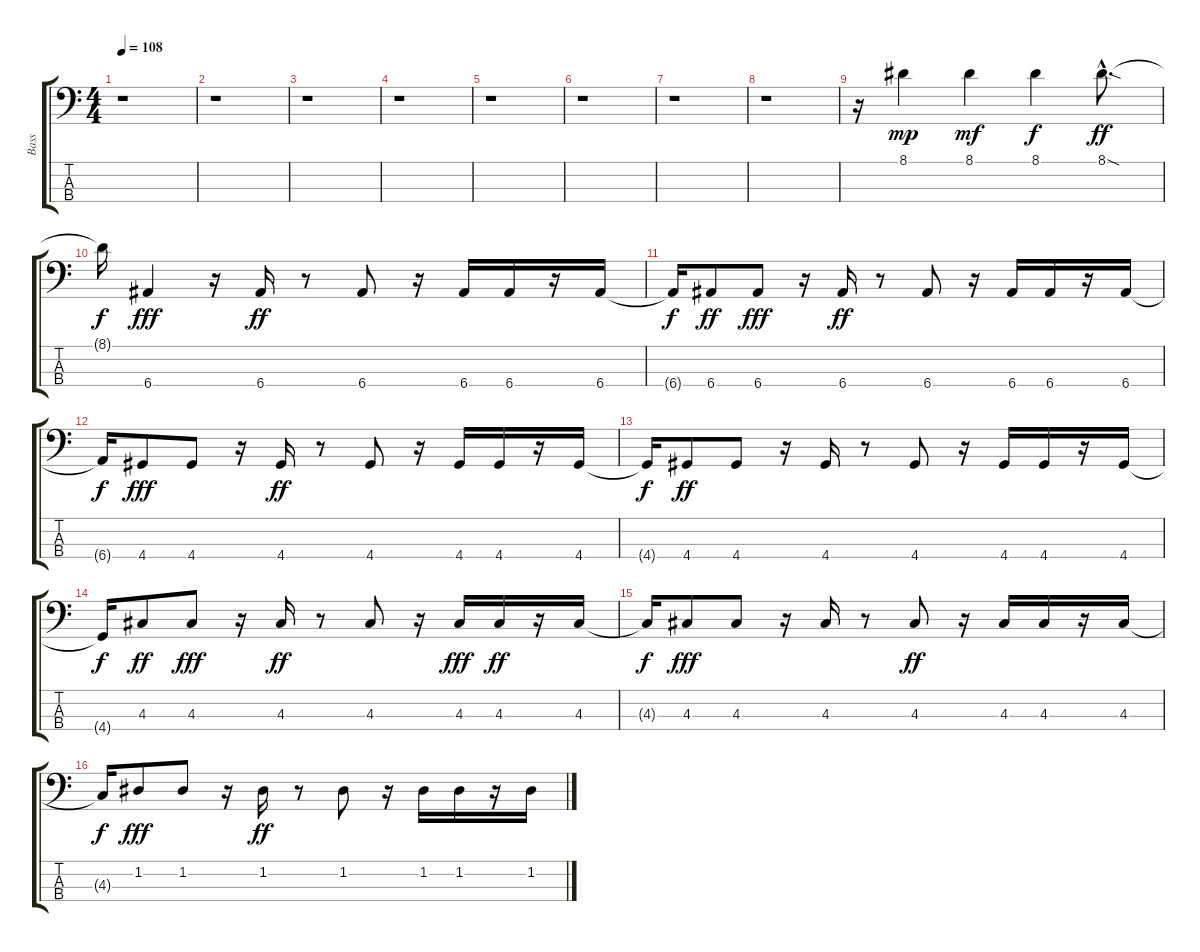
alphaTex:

\track ("Bass" "Bass") {instrument electricbassfinger}
\staff {score tabs}
\tuning (G2 D2 A1 E1) {hide}
\ts (4 4)
\tempo 108
\clef f4
\ks c
r.1{dy ff} |
r.1 |
r.1 |
r.1 |
r.1 |
r.1 |
r.1 |
r.1 |
r.16 8.1.4{dy mp} 8.1.4{dy mf} 8.1.4{dy f} 8.1{sod hac}.8{d dy ff} |
8.1{t}.16{dy f} 6.4.4{dy fff} r.16 6.4.16{dy ff} r.8 6.4.8 r.16 6.4.16 6.4.16 r.16 6.4.16 |
6.4{t}.16{dy f} 6.4.8{dy ff} 6.4.8{dy fff} r.16 6.4.16{dy ff} r.8 6.4.8 r.16 6.4.16 6.4.16 r.16 6.4.16 |
6.4{t}.16{dy f} 4.4.8{dy fff} 4.4.8 r.16 4.4.16{dy ff} r.8 4.4.8 r.16 4.4.16 4.4.16 r.16 4.4.16 |
4.4{t}.16{dy f} 4.4.8{dy ff} 4.4.8 r.16 4.4.16 r.8 4.4.8 r.16 4.4.16 4.4.16 r.16 4.4.16 |
4.4{t}.16{dy f} 4.3.8{dy ff} 4.3.8{dy fff} r.16 4.3.16{dy ff} r.8 4.3.8 r.16 4.3.16{dy fff} 4.3.16{dy ff} r.16 4.3.16 |
4.3{t}.16{dy f} 4.3.8{dy fff} 4.3.8 r.16 4.3.16 r.8 4.3.8{dy ff} r.16 4.3.16 4.3.16 r.16 4.3.16 |
4.3{t}.16{dy f} 1.2.8{dy fff} 1.2.8 r.16 1.2.16{dy ff} r.8 1.2.8 r.16 1.2.16 1.2.16 r.16 1.2.16
